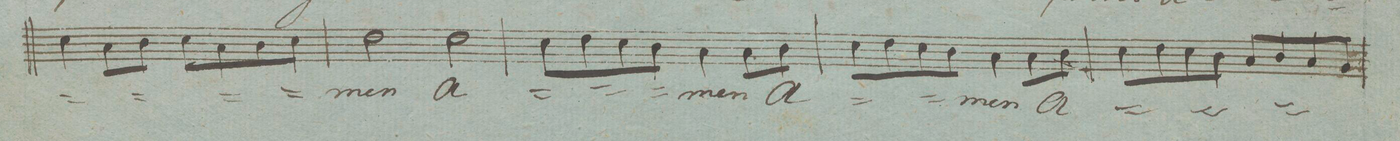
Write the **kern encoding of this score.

**kern	**text	**dynam
*I"Baſso. Tutti._ i Solo	*	*
*clefF4	*	*
*k[]	*	*
*met(c)	*	*
*M4/4	*	*
4E\	.	.
8C\L	.	.
8D\J	.	.
8E\L	.	.
8C\	.	.
8D\	.	.
8E\J	.	.
=84	=84	=84
2F\	-men	.
2F\	a-	.
=85	=85	=85
8E\L	.	.
8F\	.	.
8E\	.	.
8D\J	.	.
4C\	-men	.
8C\L	a-	.
8D\J	.	.
=86	=86	=86
8E\L	.	.
8F\	.	.
8E\	.	.
8D\J	.	.
4C\	-men	.
8C\L	a-	.
8D\J	.	.
=87	=87	=87
8E\L	.	.
8F\	.	.
8E\	.	.
8D\J	.	.
8C/L	.	.
8D/	.	.
8C/	.	.
8BB/J	.	.
=88	=88	=88
*-	*-	*-
